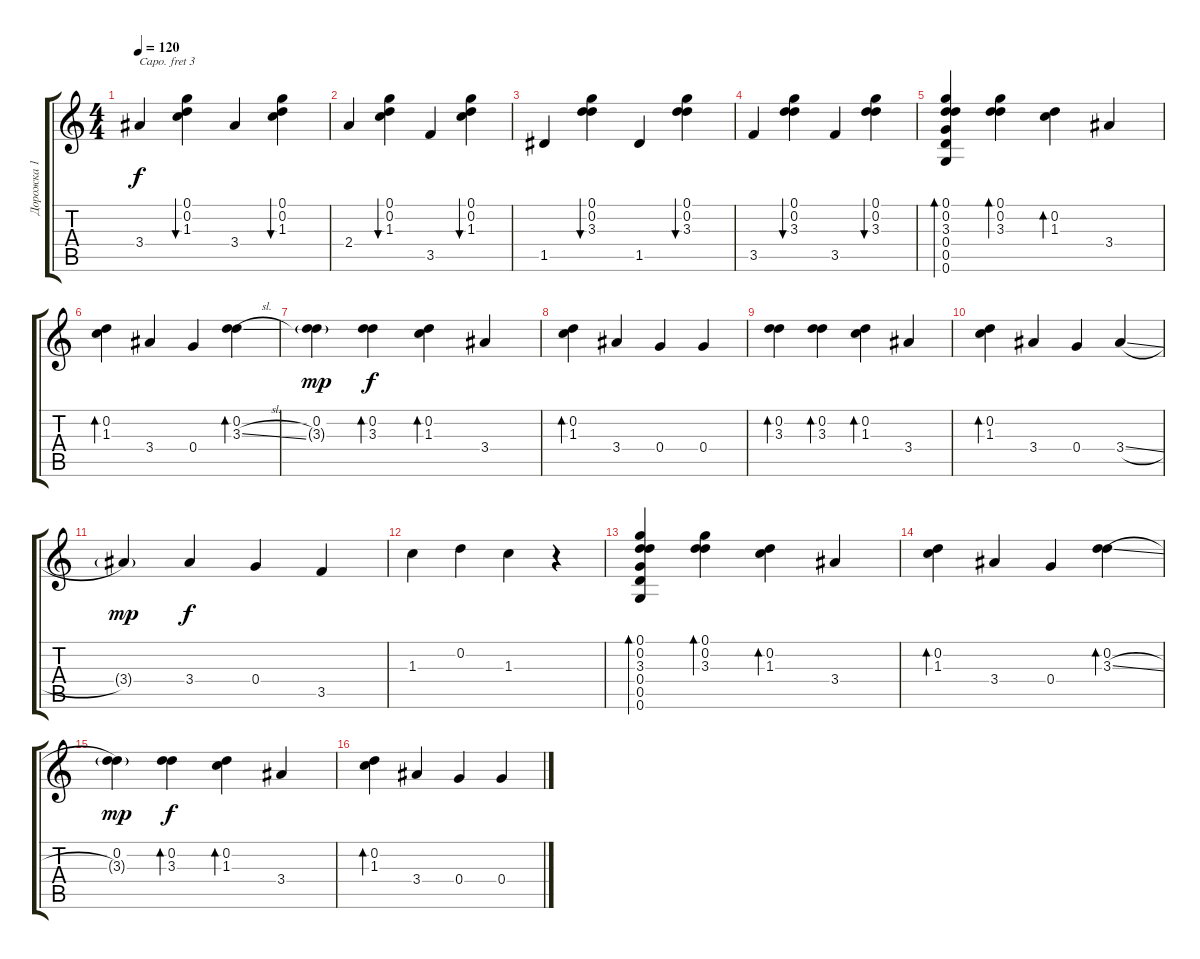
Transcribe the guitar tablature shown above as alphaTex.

\track ("Дорожка 1" "Дорожка 1") {instrument acousticguitarsteel}
\staff {score tabs}
\capo 3
\tuning (E4 B3 Ab3 E3 B2 E2) {hide}
\ts (4 4)
\tempo 120
\clef g2
\ks c
3.4.4{dy f} (0.1 0.2 1.3).4{bu 120} 3.4.4 (0.1 0.2 1.3).4{bu 120} |
2.4.4 (0.1 0.2 1.3).4{bu 120} 3.5.4 (0.1 0.2 1.3).4{bu 120} |
1.5.4 (0.1 0.2 3.3).4{bu 120} 1.5.4 (0.1 0.2 3.3).4{bu 120} |
3.5.4 (0.1 0.2 3.3).4{bu 120} 3.5.4 (0.1 0.2 3.3).4{bu 120} |
(0.1 0.2 3.3 0.4 0.5 0.6).4{bd 120} (0.1 0.2 3.3).4{bd 120} (0.2 1.3).4{bd 120} 3.4.4 |
(0.2 1.3).4{bd 120} 3.4.4 0.4.4 (0.2 3.3{sl}).4{bd 120} |
(0.2 3.3{g}).4{dy mp} (0.2 3.3).4{bd 120 dy f} (0.2 1.3).4{bd 120} 3.4.4 |
(0.2 1.3).4{bd 120} 3.4.4 0.4.4 0.4.4 |
(0.2 3.3).4{bd 120} (0.2 3.3).4{bd 120} (0.2 1.3).4{bd 120} 3.4.4 |
(0.2 1.3).4{bd 120} 3.4.4 0.4.4 3.4{sl}.4 |
3.4{g}.4{dy mp} 3.4.4{dy f} 0.4.4 3.5.4 |
1.3.4 0.2.4 1.3.4 r.4 |
(0.1 0.2 3.3 0.4 0.5 0.6).4{bd 120} (0.1 0.2 3.3).4{bd 120} (0.2 1.3).4{bd 120} 3.4.4 |
(0.2 1.3).4{bd 120} 3.4.4 0.4.4 (0.2 3.3{sl}).4{bd 120} |
(0.2 3.3{g}).4{dy mp} (0.2 3.3).4{bd 120 dy f} (0.2 1.3).4{bd 120} 3.4.4 |
(0.2 1.3).4{bd 120} 3.4.4 0.4.4 0.4.4
